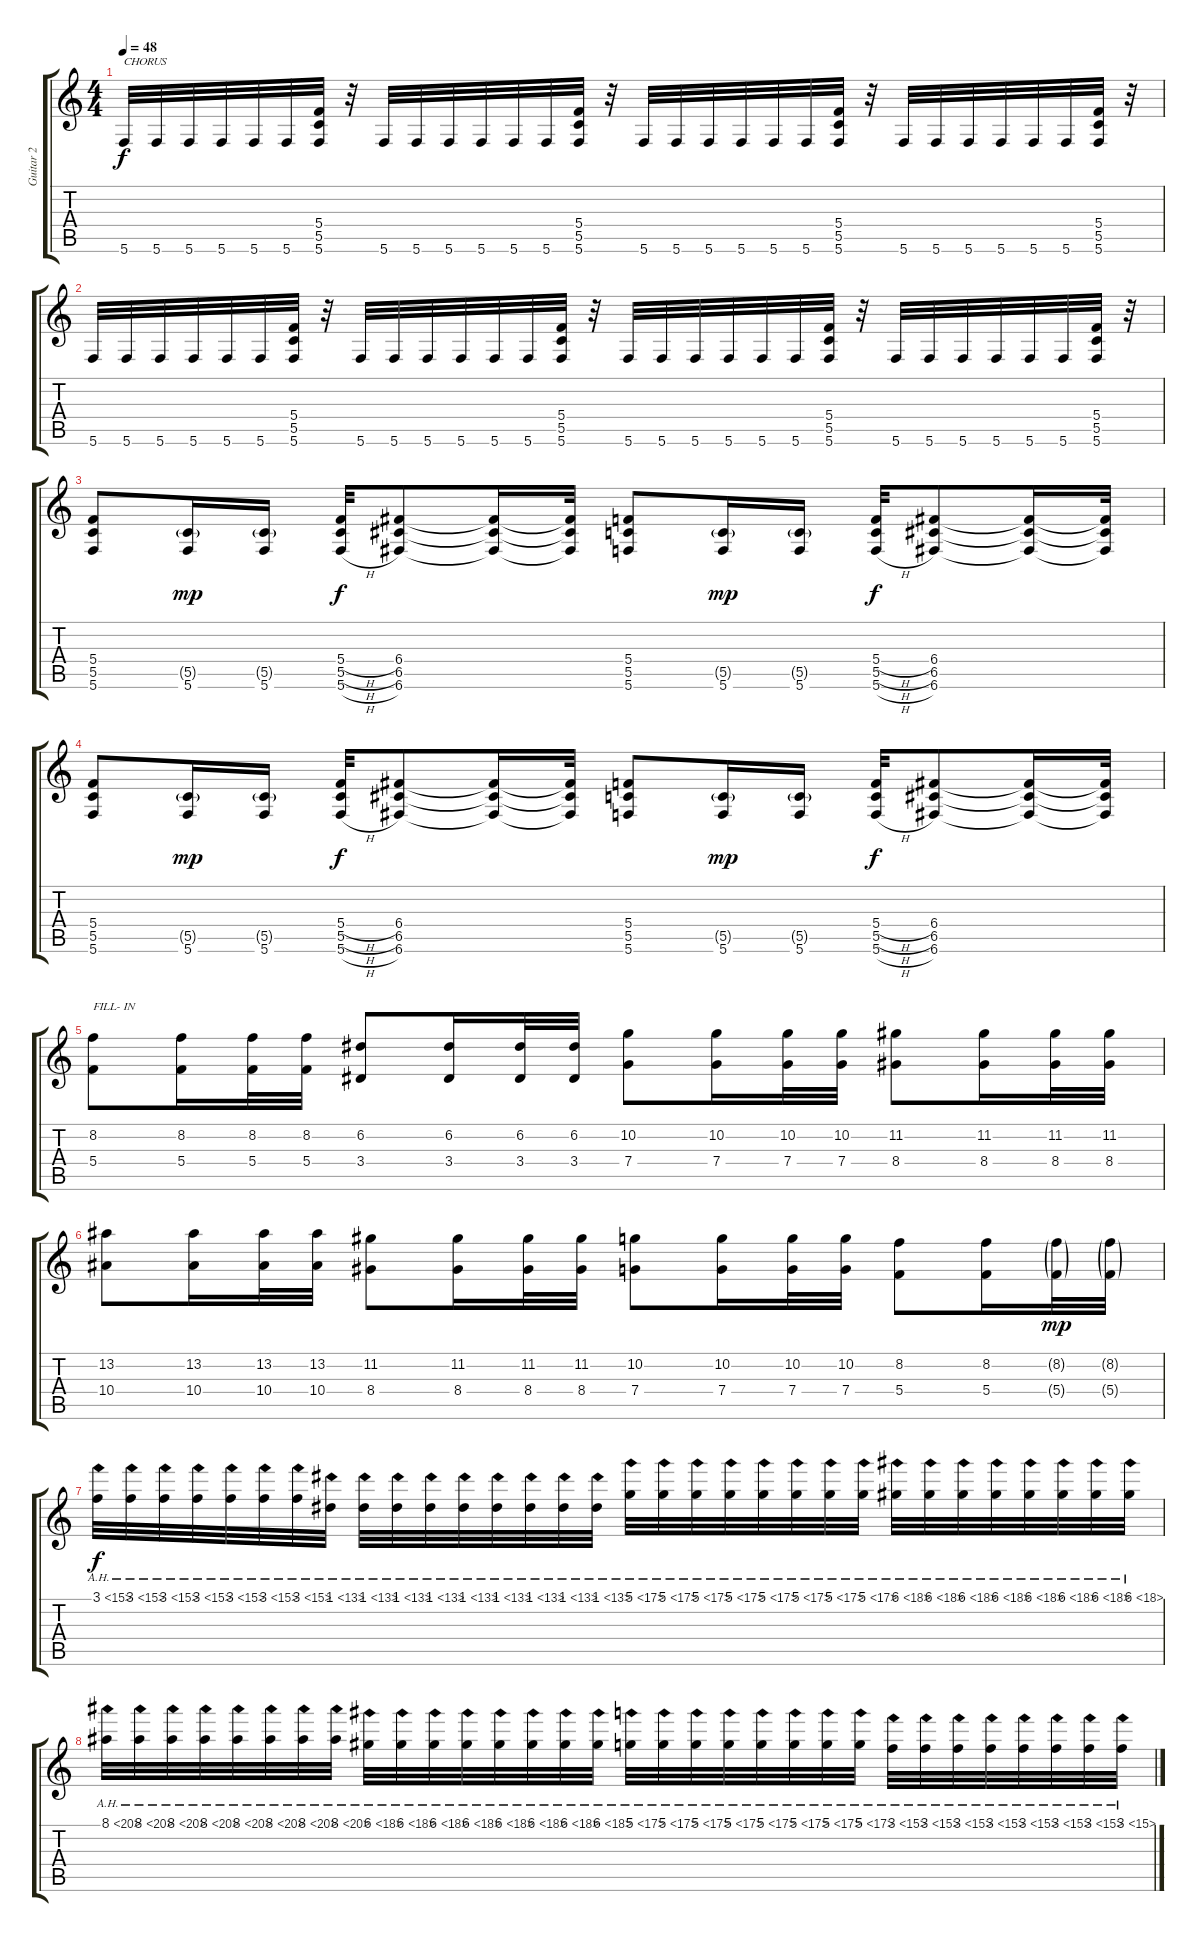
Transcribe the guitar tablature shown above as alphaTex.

\track ("Guitar 2" "Guitar 2") {instrument overdrivenguitar}
\staff {score tabs}
\tuning (D4 A3 F3 C3 G2 C2) {hide}
\ts (4 4)
\tempo 48
\clef g2
\ks c
5.6.32{txt "CHORUS" dy f} 5.6.32 5.6.32 5.6.32 5.6.32 5.6.32 (5.4 5.5 5.6).32 r.32 5.6.32 5.6.32 5.6.32 5.6.32 5.6.32 5.6.32 (5.4 5.5 5.6).32 r.32 5.6.32 5.6.32 5.6.32 5.6.32 5.6.32 5.6.32 (5.4 5.5 5.6).32 r.32 5.6.32 5.6.32 5.6.32 5.6.32 5.6.32 5.6.32 (5.4 5.5 5.6).32 r.32 |
5.6.32 5.6.32 5.6.32 5.6.32 5.6.32 5.6.32 (5.4 5.5 5.6).32 r.32 5.6.32 5.6.32 5.6.32 5.6.32 5.6.32 5.6.32 (5.4 5.5 5.6).32 r.32 5.6.32 5.6.32 5.6.32 5.6.32 5.6.32 5.6.32 (5.4 5.5 5.6).32 r.32 5.6.32 5.6.32 5.6.32 5.6.32 5.6.32 5.6.32 (5.4 5.5 5.6).32 r.32 |
(5.4 5.5 5.6).8 (5.5{g} 5.6).16{dy mp} (5.5{g} 5.6).16 (5.4{h} 5.5{h} 5.6{h}).32{dy f} (6.4 6.5 6.6).8 (6.4{t} 6.5{t} 6.6{t}).16 (6.4{t} 6.5{t} 6.6{t}).32 (5.4 5.5 5.6).8 (5.5{g} 5.6).16{dy mp} (5.5{g} 5.6).16 (5.4{h} 5.5{h} 5.6{h}).32{dy f} (6.4 6.5 6.6).8 (6.4{t} 6.5{t} 6.6{t}).16 (6.4{t} 6.5{t} 6.6{t}).32 |
(5.4 5.5 5.6).8 (5.5{g} 5.6).16{dy mp} (5.5{g} 5.6).16 (5.4{h} 5.5{h} 5.6{h}).32{dy f} (6.4 6.5 6.6).8 (6.4{t} 6.5{t} 6.6{t}).16 (6.4{t} 6.5{t} 6.6{t}).32 (5.4 5.5 5.6).8 (5.5{g} 5.6).16{dy mp} (5.5{g} 5.6).16 (5.4{h} 5.5{h} 5.6{h}).32{dy f} (6.4 6.5 6.6).8 (6.4{t} 6.5{t} 6.6{t}).16 (6.4{t} 6.5{t} 6.6{t}).32 |
(8.2 5.4).8{txt "FILL- IN"} (8.2 5.4).16 (8.2 5.4).32 (8.2 5.4).32 (6.2 3.4).8 (6.2 3.4).16 (6.2 3.4).32 (6.2 3.4).32 (10.2 7.4).8 (10.2 7.4).16 (10.2 7.4).32 (10.2 7.4).32 (11.2 8.4).8 (11.2 8.4).16 (11.2 8.4).32 (11.2 8.4).32 |
(13.2 10.4).8 (13.2 10.4).16 (13.2 10.4).32 (13.2 10.4).32 (11.2 8.4).8 (11.2 8.4).16 (11.2 8.4).32 (11.2 8.4).32 (10.2 7.4).8 (10.2 7.4).16 (10.2 7.4).32 (10.2 7.4).32 (8.2 5.4).8 (8.2 5.4).16 (8.2{g} 5.4{g}).32{dy mp} (8.2{g} 5.4{g}).32 |
3.1{ah 12}.32{dy f} 3.1{ah 12}.32 3.1{ah 12}.32 3.1{ah 12}.32 3.1{ah 12}.32 3.1{ah 12}.32 3.1{ah 12}.32 1.1{ah 12}.32 1.1{ah 12}.32 1.1{ah 12}.32 1.1{ah 12}.32 1.1{ah 12}.32 1.1{ah 12}.32 1.1{ah 12}.32 1.1{ah 12}.32 1.1{ah 12}.32 5.1{ah 12}.32 5.1{ah 12}.32 5.1{ah 12}.32 5.1{ah 12}.32 5.1{ah 12}.32 5.1{ah 12}.32 5.1{ah 12}.32 5.1{ah 12}.32 6.1{ah 12}.32 6.1{ah 12}.32 6.1{ah 12}.32 6.1{ah 12}.32 6.1{ah 12}.32 6.1{ah 12}.32 6.1{ah 12}.32 6.1{ah 12}.32 |
8.1{ah 12}.32 8.1{ah 12}.32 8.1{ah 12}.32 8.1{ah 12}.32 8.1{ah 12}.32 8.1{ah 12}.32 8.1{ah 12}.32 8.1{ah 12}.32 6.1{ah 12}.32 6.1{ah 12}.32 6.1{ah 12}.32 6.1{ah 12}.32 6.1{ah 12}.32 6.1{ah 12}.32 6.1{ah 12}.32 6.1{ah 12}.32 5.1{ah 12}.32 5.1{ah 12}.32 5.1{ah 12}.32 5.1{ah 12}.32 5.1{ah 12}.32 5.1{ah 12}.32 5.1{ah 12}.32 5.1{ah 12}.32 3.1{ah 12}.32 3.1{ah 12}.32 3.1{ah 12}.32 3.1{ah 12}.32 3.1{ah 12}.32 3.1{ah 12}.32 3.1{ah 12}.32 3.1{ah 12}.32
